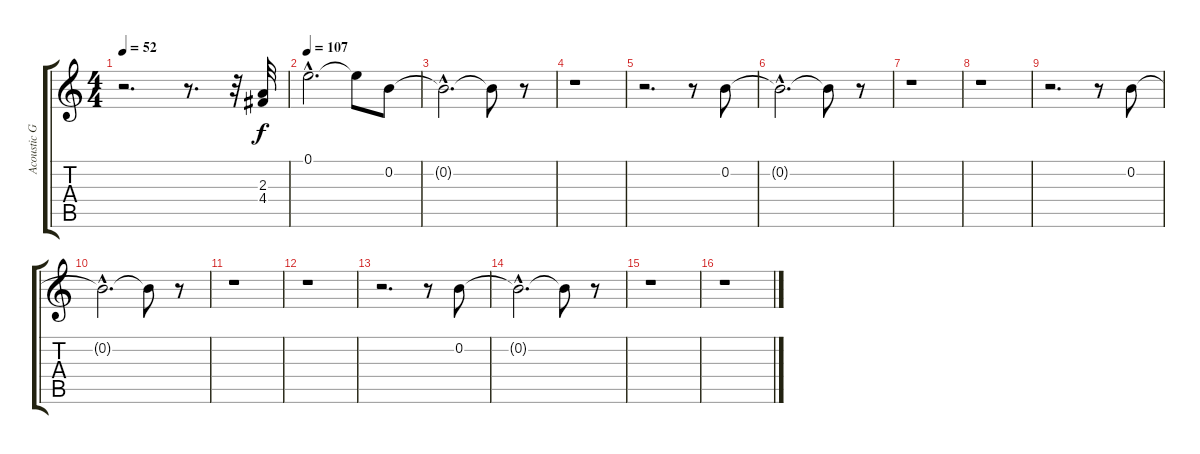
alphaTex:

\track ("Acoustic Guitar" "Acoustic G") {instrument acousticguitarsteel}
\staff {score tabs}
\tuning (E4 B3 G3 D3 A2 E2) {hide}
\ts (4 4)
\tempo 52
\clef g2
\ks c
r.2{d dy f} r.8{d} r.32 (2.3 4.4).32 |
\tempo 107
0.1{hac}.2{d} 0.1{t}.8 0.2.8{balance 0} |
0.2{hac t}.2{d} 0.2{t}.8 r.8 |
r.1 |
r.2{d} r.8 0.2.8 |
0.2{hac t}.2{d} 0.2{t}.8 r.8 |
r.1 |
r.1 |
r.2{d} r.8 0.2.8 |
0.2{hac t}.2{d} 0.2{t}.8 r.8 |
r.1 |
r.1 |
r.2{d} r.8 0.2.8 |
0.2{hac t}.2{d} 0.2{t}.8 r.8 |
r.1 |
r.1
